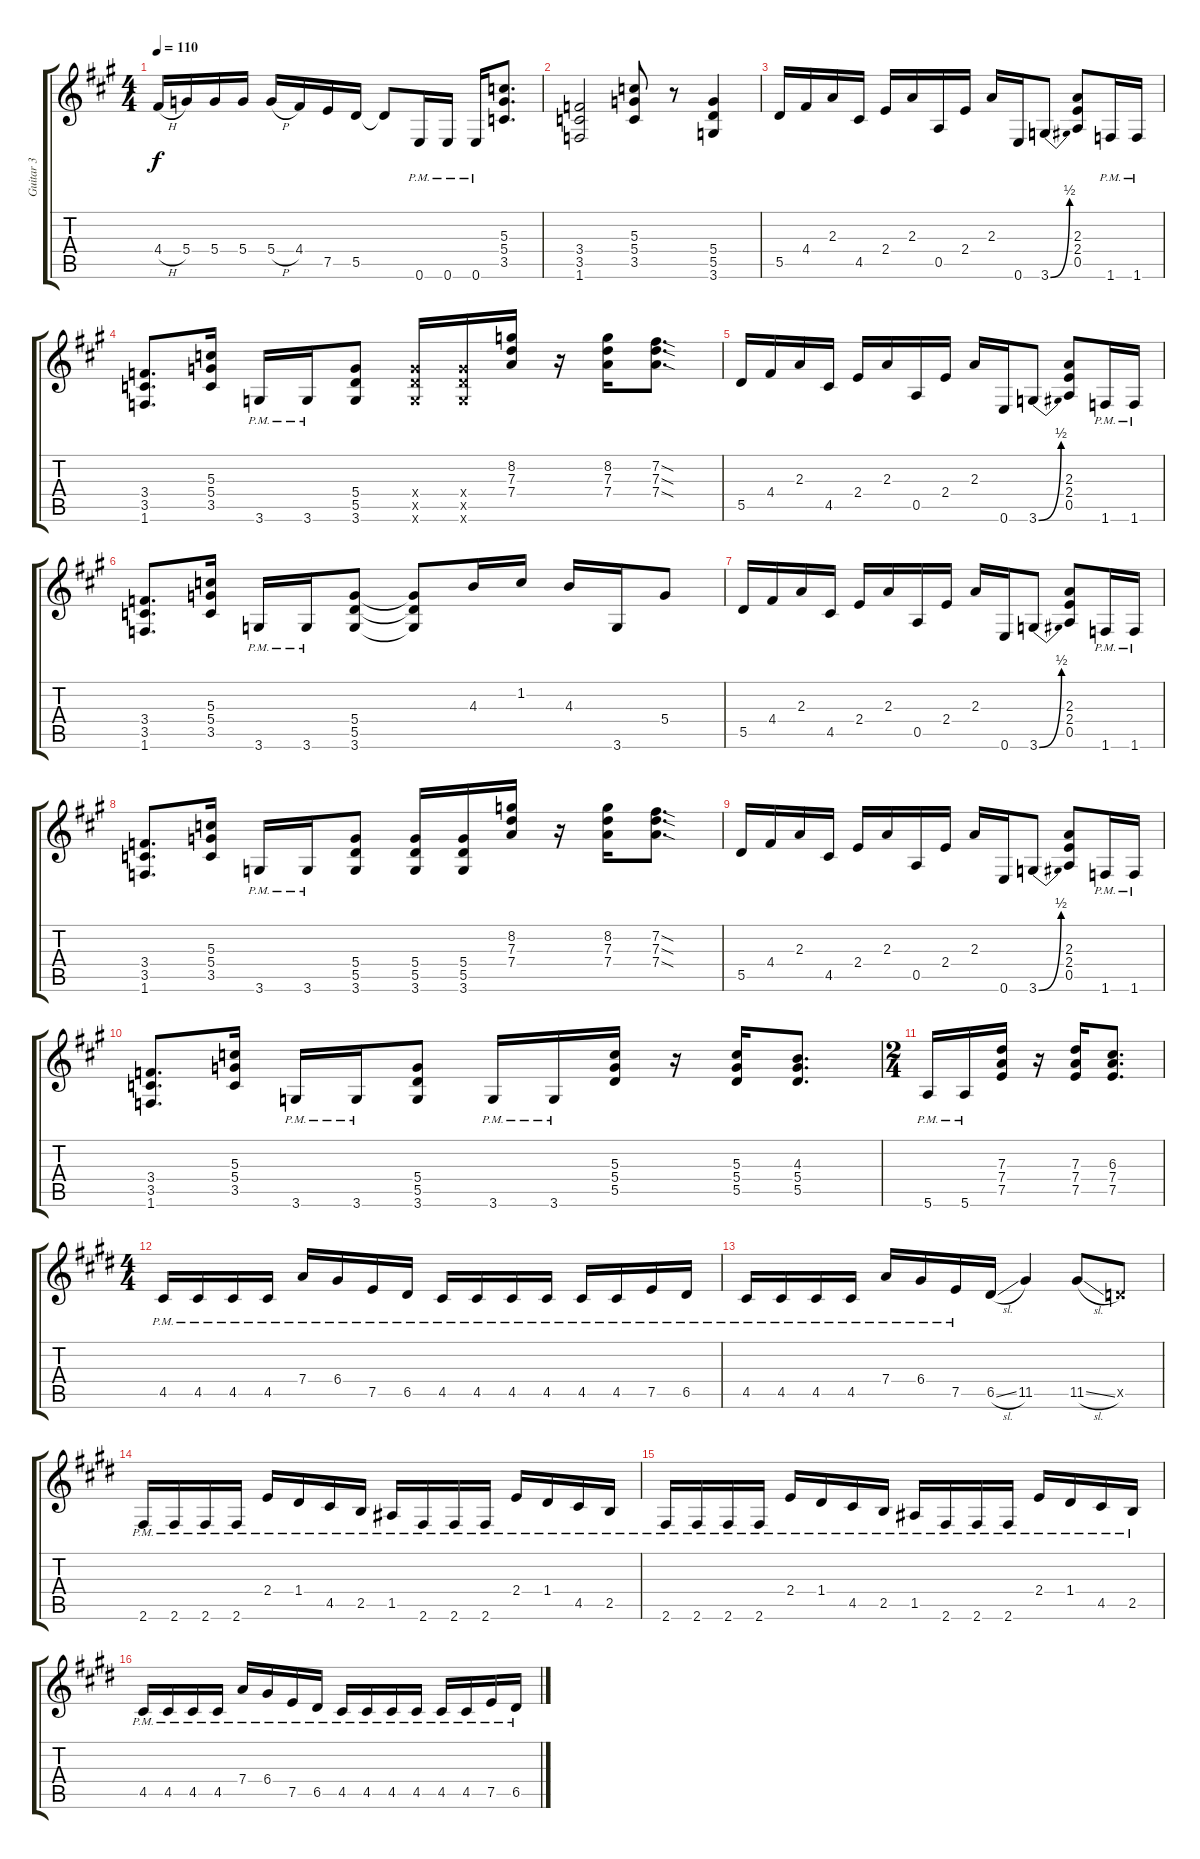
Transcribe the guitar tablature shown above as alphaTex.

\track ("Guitar 3" "Guitar 3") {instrument distortionguitar}
\staff {score tabs}
\tuning (E4 B3 G3 D3 A2 E2) {hide}
\ts (4 4)
\tempo 110
\clef g2
\ks a
4.4{h}.16{dy f} 5.4.16 5.4.16 5.4.16 5.4{h}.16 4.4.16 7.5.16 5.5.16 5.5{t}.8 0.6{pm}.16 0.6{pm}.16 0.6{pm}.16 (5.3 5.4 3.5).8{d} |
(3.4 3.5 1.6).2 (5.3 5.4 3.5).8 r.8 (5.4 5.5 3.6).4 |
5.5.16 4.4.16 2.3.16 4.5.16 2.4.16 2.3.16 0.5.16 2.4.16 2.3.16 0.6.16 3.6{be (bend 0 0 60 2)}.8 (2.3 2.4 0.5).8 1.6{pm}.16 1.6{pm}.16 |
(3.4 3.5 1.6).8{d} (5.3 5.4 3.5).16 3.6{pm}.16 3.6{pm}.16 (5.4 5.5 3.6).8 (5.4{x} 5.5{x} 3.6{x}).16 (5.4{x} 5.5{x} 3.6{x}).16 (8.2 7.3 7.4).16 r.16 (8.2 7.3 7.4).16 (7.2{sod} 7.3{sod} 7.4{sod}).8{d} |
5.5.16 4.4.16 2.3.16 4.5.16 2.4.16 2.3.16 0.5.16 2.4.16 2.3.16 0.6.16 3.6{be (bend 0 0 60 2)}.8 (2.3 2.4 0.5).8 1.6{pm}.16 1.6{pm}.16 |
(3.4 3.5 1.6).8{d} (5.3 5.4 3.5).16 3.6{pm}.16 3.6{pm}.16 (5.4 5.5 3.6).8 (5.4{t} 5.5{t} 3.6{t}).8 4.3.16 1.2.16 4.3.16 3.6.16 5.4.8 |
5.5.16 4.4.16 2.3.16 4.5.16 2.4.16 2.3.16 0.5.16 2.4.16 2.3.16 0.6.16 3.6{be (bend 0 0 60 2)}.8 (2.3 2.4 0.5).8 1.6{pm}.16 1.6{pm}.16 |
(3.4 3.5 1.6).8{d} (5.3 5.4 3.5).16 3.6{pm}.16 3.6{pm}.16 (5.4 5.5 3.6).8 (5.4 5.5 3.6).16 (5.4 5.5 3.6).16 (8.2 7.3 7.4).16 r.16 (8.2 7.3 7.4).16 (7.2{sod} 7.3{sod} 7.4{sod}).8{d} |
5.5.16 4.4.16 2.3.16 4.5.16 2.4.16 2.3.16 0.5.16 2.4.16 2.3.16 0.6.16 3.6{be (bend 0 0 60 2)}.8 (2.3 2.4 0.5).8 1.6{pm}.16 1.6{pm}.16 |
(3.4 3.5 1.6).8{d} (5.3 5.4 3.5).16 3.6{pm}.16 3.6{pm}.16 (5.4 5.5 3.6).8 3.6{pm}.16 3.6{pm}.16 (5.3 5.4 5.5).16 r.16 (5.3 5.4 5.5).16 (4.3 5.4 5.5).8{d} |
\ts (2 4)
5.6{pm}.16 5.6{pm}.16 (7.3 7.4 7.5).16 r.16 (7.3 7.4 7.5).16 (6.3 7.4 7.5).8{d} |
\ts (4 4)
\ks e
4.5{pm}.16 4.5{pm}.16 4.5{pm}.16 4.5{pm}.16 7.4{pm}.16 6.4{pm}.16 7.5{pm}.16 6.5{pm}.16 4.5{pm}.16 4.5{pm}.16 4.5{pm}.16 4.5{pm}.16 4.5{pm}.16 4.5{pm}.16 7.5{pm}.16 6.5{pm}.16 |
4.5{pm}.16 4.5{pm}.16 4.5{pm}.16 4.5{pm}.16 7.4{pm}.16 6.4{pm}.16 7.5{pm}.16 6.5{sl}.16 11.5.4 11.5{sl}.8 5.5{x}.8 |
2.6{pm}.16 2.6{pm}.16 2.6{pm}.16 2.6{pm}.16 2.4{pm}.16 1.4{pm}.16 4.5{pm}.16 2.5{pm}.16 1.5{pm}.16 2.6{pm}.16 2.6{pm}.16 2.6{pm}.16 2.4{pm}.16 1.4{pm}.16 4.5{pm}.16 2.5{pm}.16 |
2.6{pm}.16 2.6{pm}.16 2.6{pm}.16 2.6{pm}.16 2.4{pm}.16 1.4{pm}.16 4.5{pm}.16 2.5{pm}.16 1.5{pm}.16 2.6{pm}.16 2.6{pm}.16 2.6{pm}.16 2.4{pm}.16 1.4{pm}.16 4.5{pm}.16 2.5{pm}.16 |
4.5{pm}.16 4.5{pm}.16 4.5{pm}.16 4.5{pm}.16 7.4{pm}.16 6.4{pm}.16 7.5{pm}.16 6.5{pm}.16 4.5{pm}.16 4.5{pm}.16 4.5{pm}.16 4.5{pm}.16 4.5{pm}.16 4.5{pm}.16 7.5{pm}.16 6.5{pm}.16
